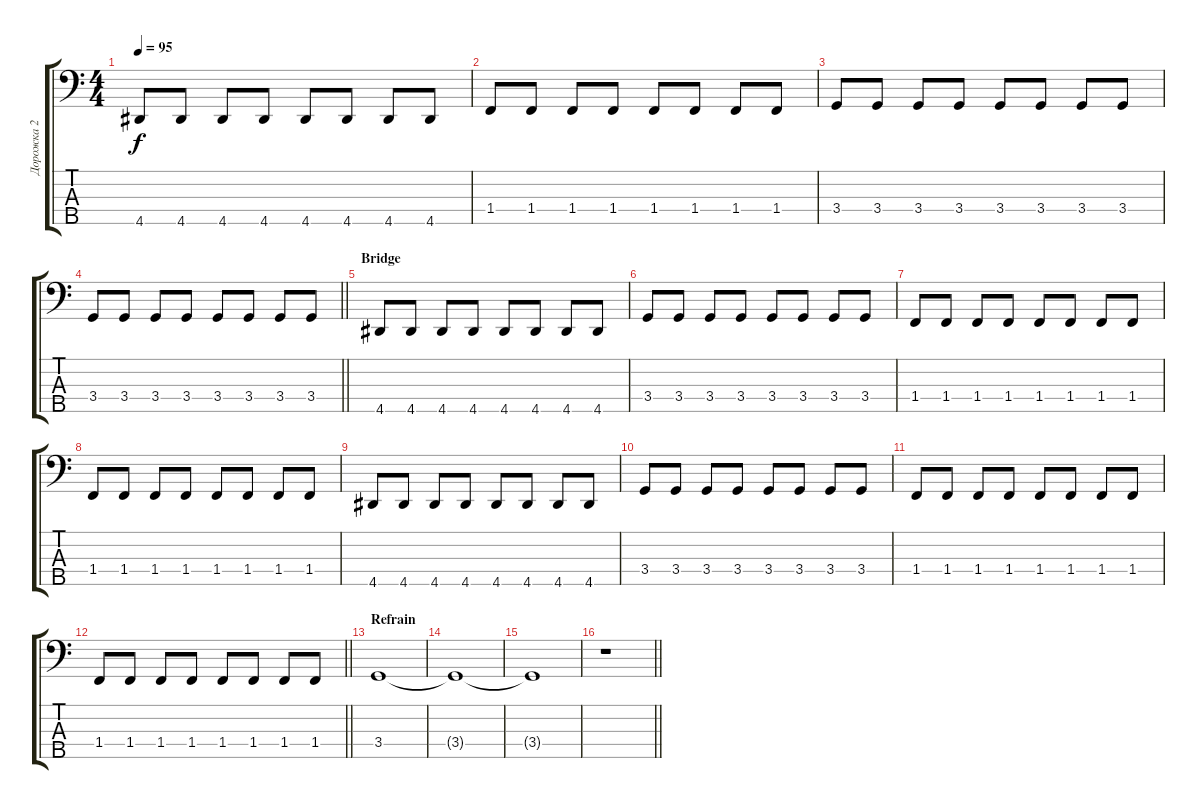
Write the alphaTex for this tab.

\track ("Дорожка 2" "Дорожка 2") {instrument electricbassfinger}
\staff {score tabs}
\tuning (G2 D2 A1 E1 B0) {hide}
\ts (4 4)
\tempo 95
\clef f4
\ks c
4.5.8{dy f} 4.5.8 4.5.8 4.5.8 4.5.8 4.5.8 4.5.8 4.5.8 |
1.4.8 1.4.8 1.4.8 1.4.8 1.4.8 1.4.8 1.4.8 1.4.8 |
3.4.8 3.4.8 3.4.8 3.4.8 3.4.8 3.4.8 3.4.8 3.4.8 |
\barLineRight lightlight
3.4.8 3.4.8 3.4.8 3.4.8 3.4.8 3.4.8 3.4.8 3.4.8 |
\section ("" "Bridge")
4.5.8 4.5.8 4.5.8 4.5.8 4.5.8 4.5.8 4.5.8 4.5.8 |
3.4.8 3.4.8 3.4.8 3.4.8 3.4.8 3.4.8 3.4.8 3.4.8 |
1.4.8 1.4.8 1.4.8 1.4.8 1.4.8 1.4.8 1.4.8 1.4.8 |
1.4.8 1.4.8 1.4.8 1.4.8 1.4.8 1.4.8 1.4.8 1.4.8 |
4.5.8 4.5.8 4.5.8 4.5.8 4.5.8 4.5.8 4.5.8 4.5.8 |
3.4.8 3.4.8 3.4.8 3.4.8 3.4.8 3.4.8 3.4.8 3.4.8 |
1.4.8 1.4.8 1.4.8 1.4.8 1.4.8 1.4.8 1.4.8 1.4.8 |
\barLineRight lightlight
1.4.8 1.4.8 1.4.8 1.4.8 1.4.8 1.4.8 1.4.8 1.4.8 |
\section ("" "Refrain")
3.4.1 |
3.4{t}.1 |
3.4{t}.1 |
\barLineRight lightlight
r.1
